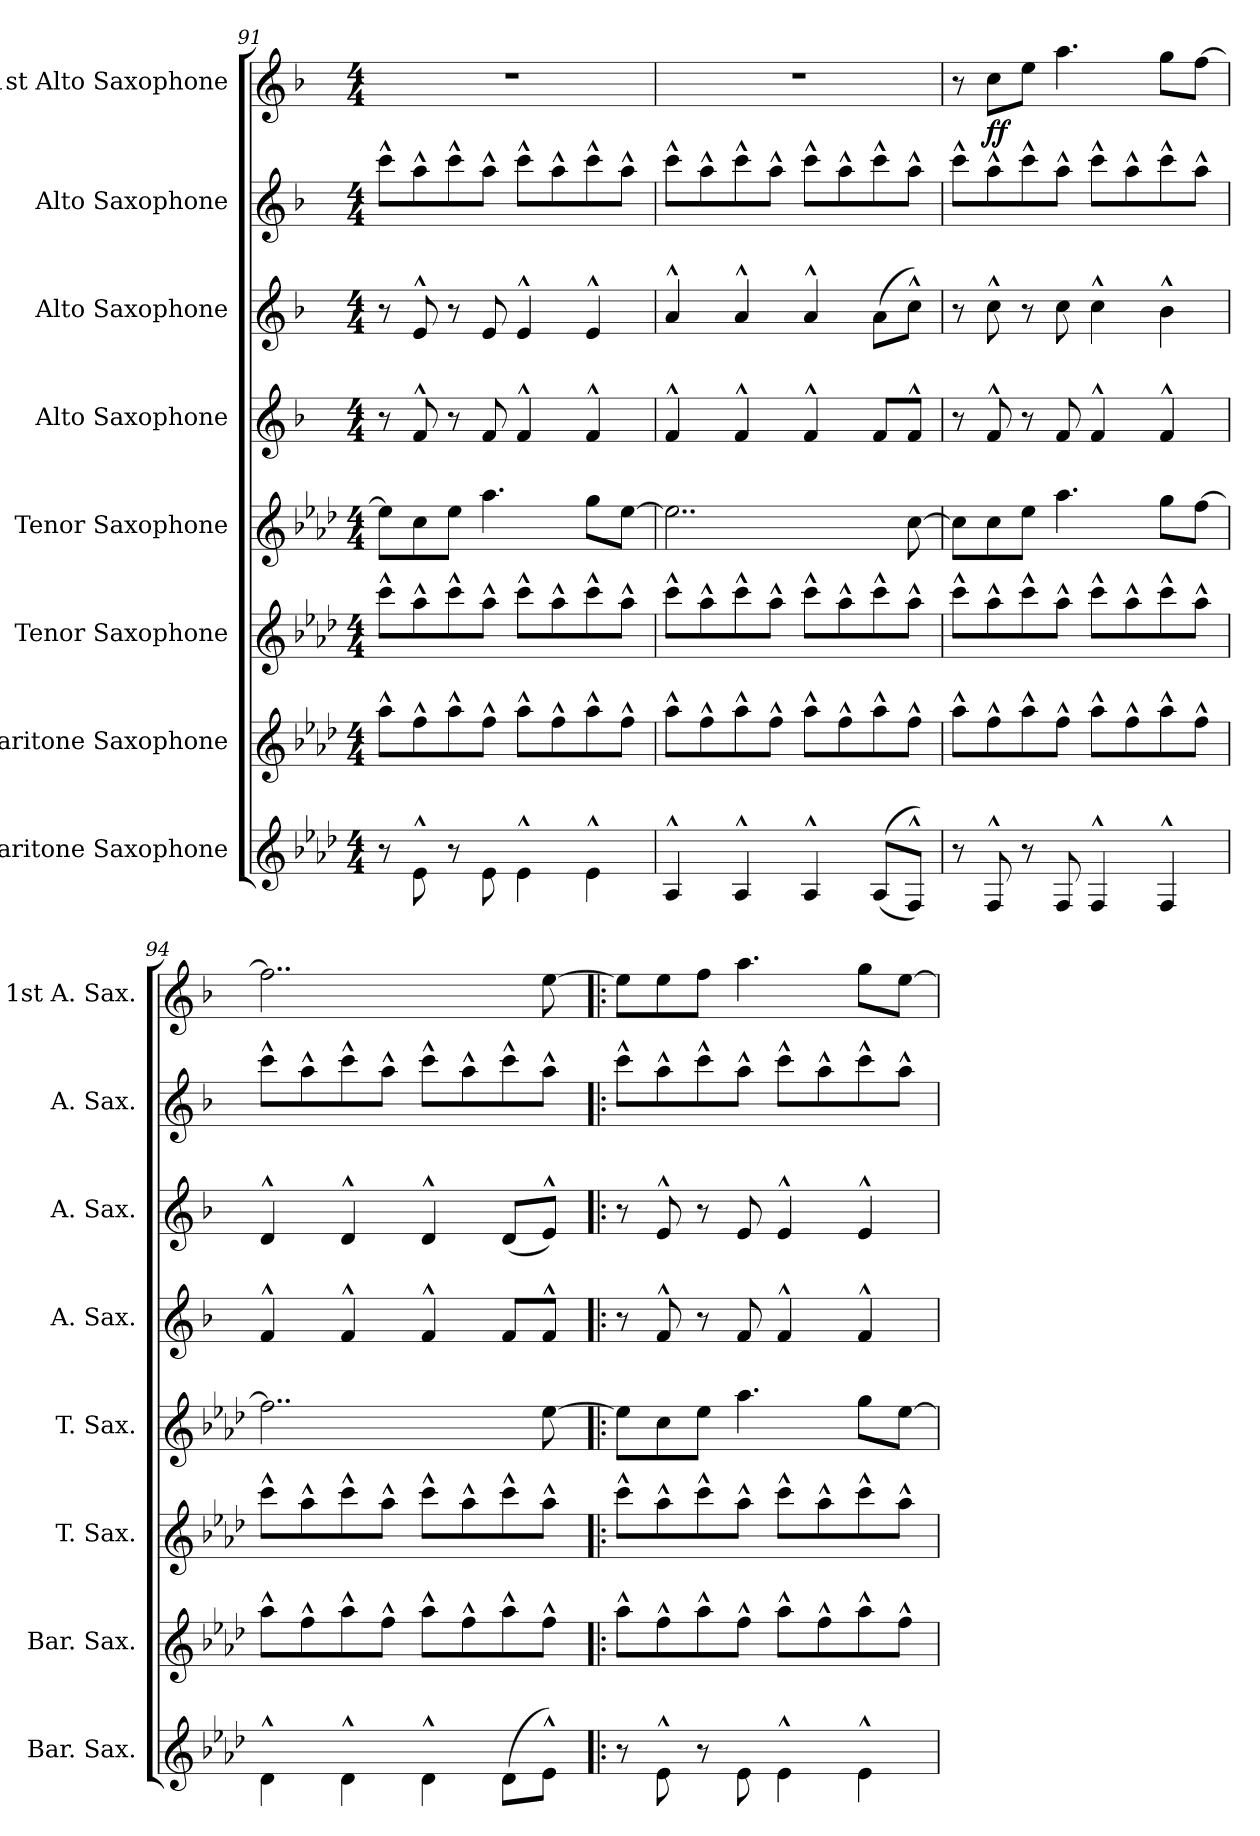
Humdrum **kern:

**kern	**kern	**kern	**kern	**kern	**kern	**kern	**kern	**dynam
*part8	*part7	*part6	*part5	*part4	*part3	*part2	*part1	*part1
*staff8	*staff7	*staff6	*staff5	*staff4	*staff3	*staff2	*staff1	*staff1
*I"Baritone Saxophone	*I"Baritone Saxophone	*I"Tenor Saxophone	*I"Tenor Saxophone	*I"Alto Saxophone	*I"Alto Saxophone	*I"Alto Saxophone	*I"1st Alto Saxophone	*
*I'Bar. Sax.	*I'Bar. Sax.	*I'T. Sax.	*I'T. Sax.	*I'A. Sax.	*I'A. Sax.	*I'A. Sax.	*I'1st A. Sax.	*
*clefG2	*clefG2	*clefG2	*clefG2	*clefG2	*clefG2	*clefG2	*clefG2	*
*ITrd12c21	*ITrd12c21	*ITrd8c14	*ITrd8c14	*ITrd5c9	*ITrd5c9	*ITrd5c9	*ITrd5c9	*
*k[b-e-a-d-]	*k[b-e-a-d-]	*k[b-e-a-d-]	*k[b-e-a-d-]	*k[b-e-a-d-]	*k[b-e-a-d-]	*k[b-e-a-d-]	*k[b-e-a-d-]	*
*M4/4	*M4/4	*M4/4	*M4/4	*M4/4	*M4/4	*M4/4	*M4/4	*
=91	=91	=91	=91	=91	=91	=91	=91	=91
8r	8a-^^\L	8cc^^\L	8e-\L]	8r	8r	8ee-^^\L	1r	.
8E-^^\	8f^^\	8a-^^\	8c\	8A-^^/	8G^^/	8cc^^\	.	.
8r	8a-^^\	8cc^^\	8e-\J	8r	8r	8ee-^^\	.	.
8E-\	8f^^\J	8a-^^\J	4.a-\	8A-/	8G/	8cc^^\J	.	.
4E-^^\	8a-^^\L	8cc^^\L	.	4A-^^/	4G^^/	8ee-^^\L	.	.
.	8f^^\	8a-^^\	.	.	.	8cc^^\	.	.
4E-^^\	8a-^^\	8cc^^\	8g\L	4A-^^/	4G^^/	8ee-^^\	.	.
.	8f^^\J	8a-^^\J	[8e-\J	.	.	8cc^^\J	.	.
!!LO:PB:g=z
=92	=92	=92	=92	=92	=92	=92	=92	=92
4AA-^^/	8a-^^\L	8cc^^\L	2..e-\]	4A-^^/	4c^^/	8ee-^^\L	1r	.
.	8f^^\	8a-^^\	.	.	.	8cc^^\	.	.
4AA-^^/	8a-^^\	8cc^^\	.	4A-^^/	4c^^/	8ee-^^\	.	.
.	8f^^\J	8a-^^\J	.	.	.	8cc^^\J	.	.
4AA-^^/	8a-^^\L	8cc^^\L	.	4A-^^/	4c^^/	8ee-^^\L	.	.
.	8f^^\	8a-^^\	.	.	.	8cc^^\	.	.
((8AA-/L	8a-^^\	8cc^^\	.	8A-/L	(8c\L	8ee-^^\	.	.
8FF^^/J))	8f^^\J	8a-^^\J	[8c\	8A-^^/J	8e-^^\J)	8cc^^\J	.	.
=93	=93	=93	=93	=93	=93	=93	=93	=93
8r	8a-^^\L	8cc^^\L	8c\L]	8r	8r	8ee-^^\L	8r	.
!	!	!	!	!	!	!	!	!LO:DY:b
8FF^^/	8f^^\	8a-^^\	8c\	8A-^^/	8e-^^\	8cc^^\	8e-\L	ff
8r	8a-^^\	8cc^^\	8e-\J	8r	8r	8ee-^^\	8g\J	.
8FF/	8f^^\J	8a-^^\J	4.a-\	8A-/	8e-\	8cc^^\J	4.cc\	.
4FF^^/	8a-^^\L	8cc^^\L	.	4A-^^/	4e-^^\	8ee-^^\L	.	.
.	8f^^\	8a-^^\	.	.	.	8cc^^\	.	.
4FF^^/	8a-^^\	8cc^^\	8g\L	4A-^^/	4d-^^\	8ee-^^\	8b-\L	.
.	8f^^\J	8a-^^\J	[8f\J	.	.	8cc^^\J	[8a-\J	.
=94	=94	=94	=94	=94	=94	=94	=94	=94
4D-^^\	8a-^^\L	8cc^^\L	2..f\]	4A-^^/	4F^^/	8ee-^^\L	2..a-\]	.
.	8f^^\	8a-^^\	.	.	.	8cc^^\	.	.
4D-^^\	8a-^^\	8cc^^\	.	4A-^^/	4F^^/	8ee-^^\	.	.
.	8f^^\J	8a-^^\J	.	.	.	8cc^^\J	.	.
4D-^^\	8a-^^\L	8cc^^\L	.	4A-^^/	4F^^/	8ee-^^\L	.	.
.	8f^^\	8a-^^\	.	.	.	8cc^^\	.	.
(8D-\L	8a-^^\	8cc^^\	.	8A-/L	(8F/L	8ee-^^\	.	.
8E-^^\J)	8f^^\J	8a-^^\J	[8e-\	8A-^^/J	8G^^/J)	8cc^^\J	[8g\	.
=95!|:	=95!|:	=95!|:	=95!|:	=95!|:	=95!|:	=95!|:	=95!|:	=95!|:
8r	8a-^^\L	8cc^^\L	8e-\L]	8r	8r	8ee-^^\L	8g\L]	.
8E-^^\	8f^^\	8a-^^\	8c\	8A-^^/	8G^^/	8cc^^\	8g\	.
8r	8a-^^\	8cc^^\	8e-\J	8r	8r	8ee-^^\	8a-\J	.
8E-\	8f^^\J	8a-^^\J	4.a-\	8A-/	8G/	8cc^^\J	4.cc\	.
4E-^^\	8a-^^\L	8cc^^\L	.	4A-^^/	4G^^/	8ee-^^\L	.	.
.	8f^^\	8a-^^\	.	.	.	8cc^^\	.	.
4E-^^\	8a-^^\	8cc^^\	8g\L	4A-^^/	4G^^/	8ee-^^\	8b-\L	.
.	8f^^\J	8a-^^\J	[8e-\J	.	.	8cc^^\J	[8g\J	.
=	=	=	=	=	=	=	=	=
*-	*-	*-	*-	*-	*-	*-	*-	*-
